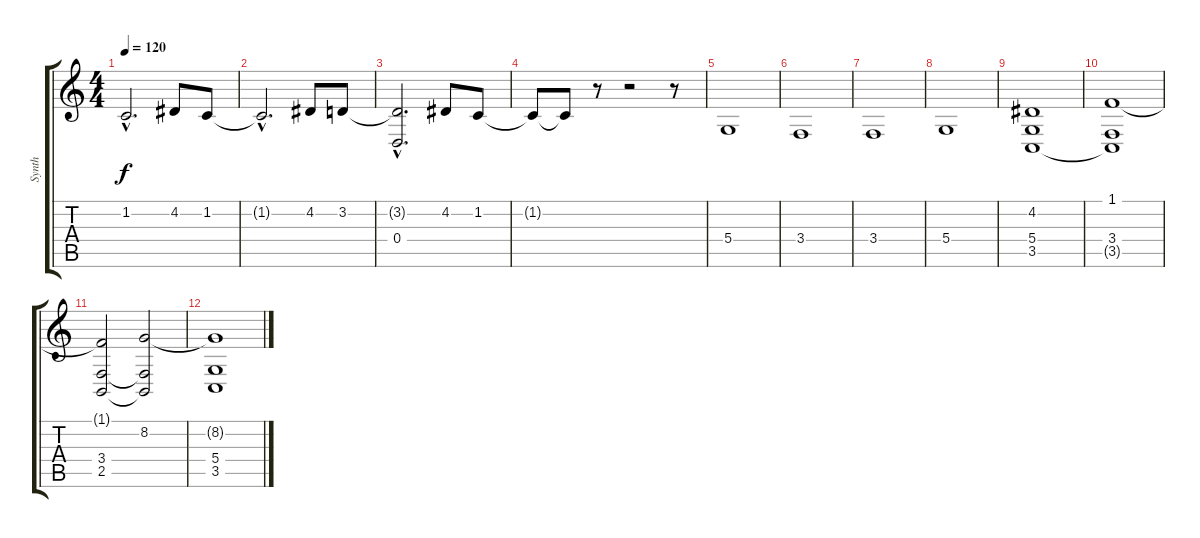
\track ("Synth" "Synth") {instrument stringensemble1}
\staff {score tabs}
\tuning (E4 B3 G3 D3 A2 E2) {hide}
\ts (4 4)
\tempo 120
\clef g2
\ks c
1.2{hac}.2{d dy f} 4.2.8 1.2.8 |
1.2{hac t}.2{d} 4.2.8 3.2.8 |
(3.2{hac t} 0.4{hac}).2{d} 4.2.8 1.2.8 |
1.2{t}.8 1.2{t}.8 r.8 r.2 r.8 |
5.4.1 |
3.4.1 |
3.4.1 |
5.4.1 |
(4.2 5.4 3.5).1 |
(1.1 3.4 3.5{t}).1 |
(1.1{t} 3.4 2.5).2 (8.2 3.4{t} 2.5{t}).2 |
(8.2{t} 5.4 3.5).1
